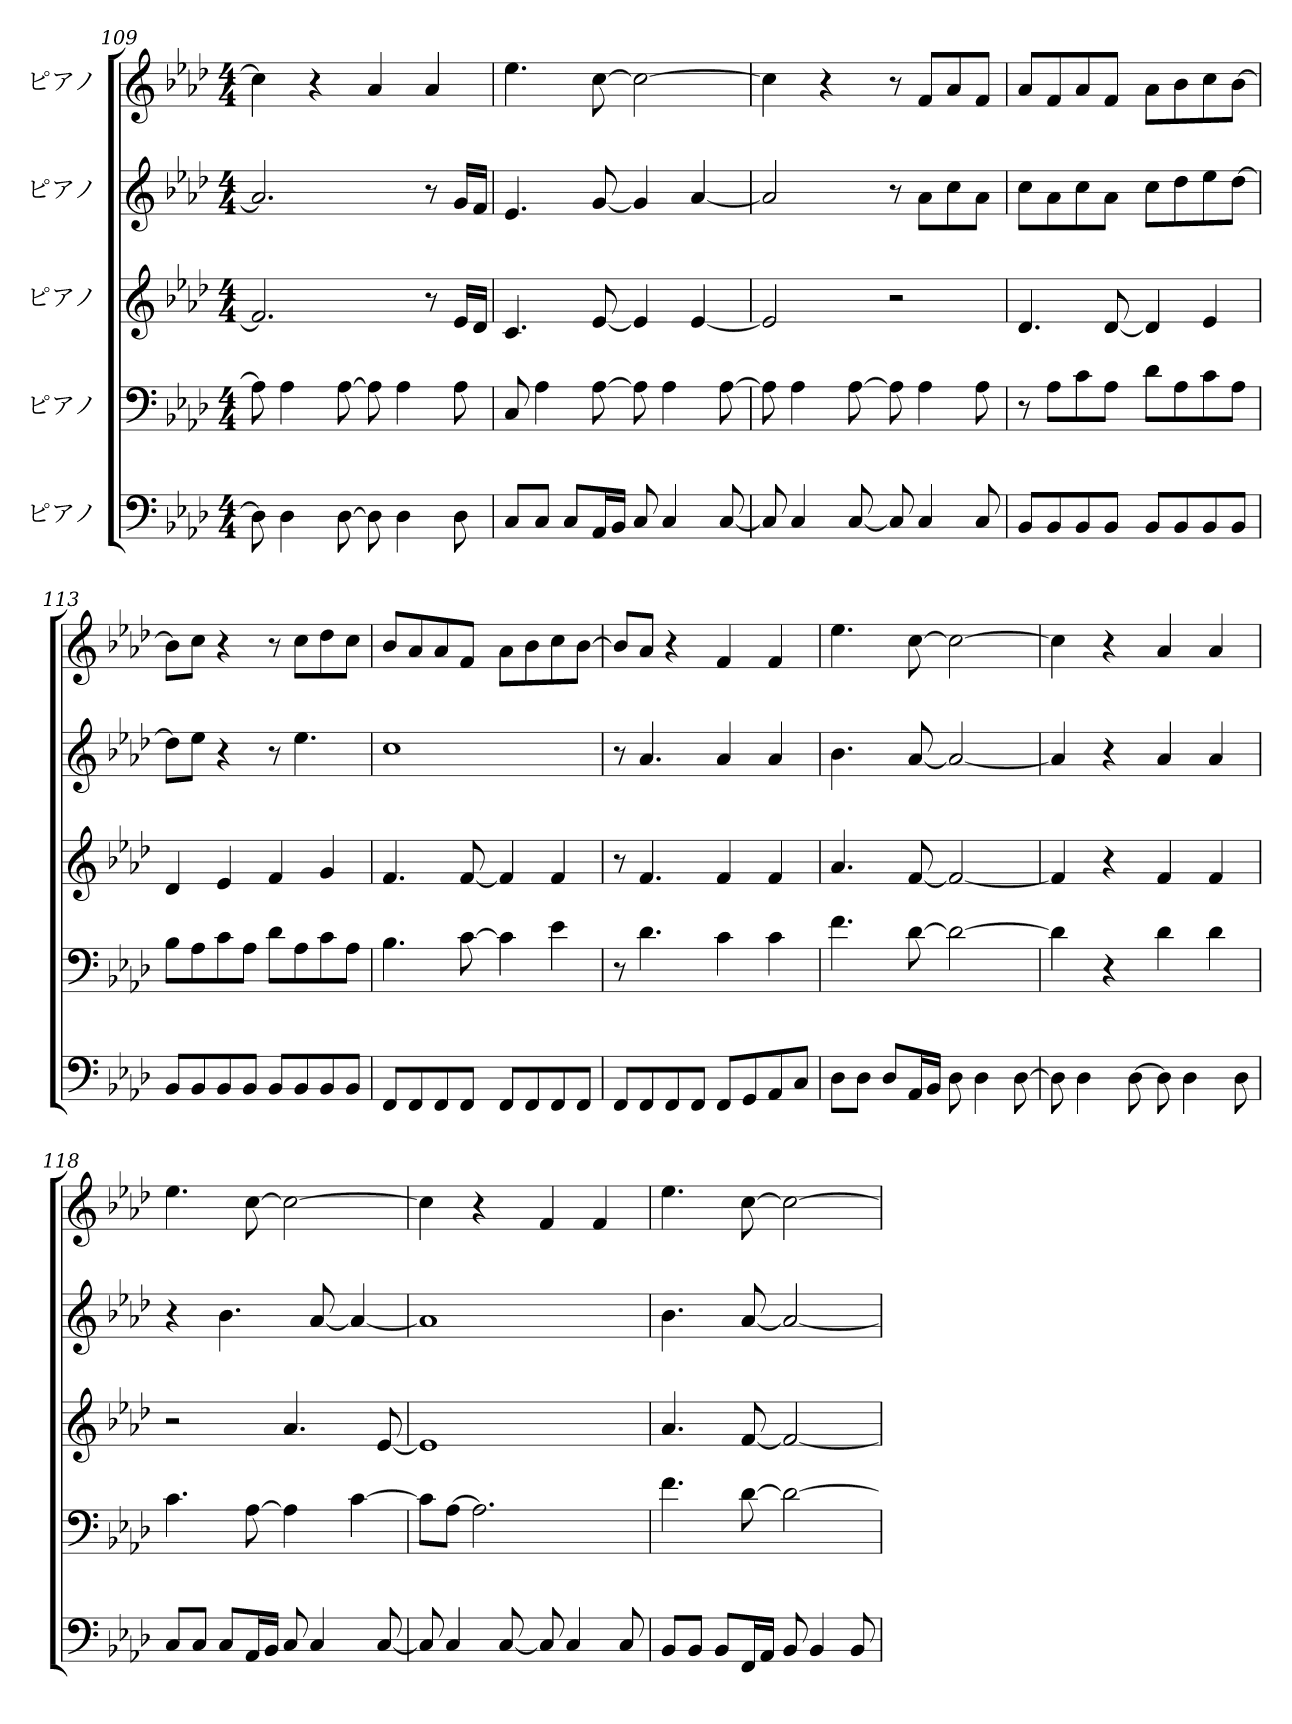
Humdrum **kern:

**kern	**kern	**kern	**kern	**kern
*part5	*part4	*part3	*part2	*part1
*staff5	*staff4	*staff3	*staff2	*staff1
*I"ピアノ	*I"ピアノ	*I"ピアノ	*I"ピアノ	*I"ピアノ
*clefF4	*clefF4	*clefG2	*clefG2	*clefG2
*k[b-e-a-d-]	*k[b-e-a-d-]	*k[b-e-a-d-]	*k[b-e-a-d-]	*k[b-e-a-d-]
*M4/4	*M4/4	*M4/4	*M4/4	*M4/4
=109	=109	=109	=109	=109
8D-]	8A-]	2.f]	2.a-]	4cc]
4D-	4A-	.	.	.
.	.	.	.	4r
[8D-	[8A-	.	.	.
8D-]	8A-]	.	.	4a-
4D-	4A-	.	.	.
.	.	8r	8r	4a-
8D-	8A-	16e-LL	16gLL	.
.	.	16d-JJ	16fJJ	.
=110	=110	=110	=110	=110
8CL	8C	4.c	4.e-	4.ee-
8CJ	4A-	.	.	.
8CL	.	.	.	.
16AA-L	[8A-	[8e-	[8g	[8cc
16BB-JJ	.	.	.	.
8C	8A-]	4e-]	4g]	2cc_
4C	4A-	.	.	.
.	.	[4e-	[4a-	.
[8C	[8A-	.	.	.
=111	=111	=111	=111	=111
8C]	8A-]	2e-]	2a-]	4cc]
4C	4A-	.	.	.
.	.	.	.	4r
[8C	[8A-	.	.	.
8C]	8A-]	2r	8r	8r
4C	4A-	.	8a-L	8fL
.	.	.	8cc	8a-
8C	8A-	.	8a-J	8fJ
=112	=112	=112	=112	=112
8BB-L	8r	4.d-	8ccL	8a-L
8BB-	8A-L	.	8a-	8f
8BB-	8c	.	8cc	8a-
8BB-J	8A-J	[8d-	8a-J	8fJ
8BB-L	8d-L	4d-]	8ccL	8a-L
8BB-	8A-	.	8dd-	8b-
8BB-	8c	4e-	8ee-	8cc
8BB-J	8A-J	.	[8dd-J	[8b-J
=113	=113	=113	=113	=113
8BB-L	8B-L	4d-	8dd-L]	8b-L]
8BB-	8A-	.	8ee-J	8ccJ
8BB-	8c	4e-	4r	4r
8BB-J	8A-J	.	.	.
8BB-L	8d-L	4f	8r	8r
8BB-	8A-	.	4.ee-	8ccL
8BB-	8c	4g	.	8dd-
8BB-J	8A-J	.	.	8ccJ
=114	=114	=114	=114	=114
8FFL	4.B-	4.f	1cc	8b-L
8FF	.	.	.	8a-
8FF	.	.	.	8a-
8FFJ	[8c	[8f	.	8fJ
8FFL	4c]	4f]	.	8a-L
8FF	.	.	.	8b-
8FF	4e-	4f	.	8cc
8FFJ	.	.	.	[8b-J
=115	=115	=115	=115	=115
8FFL	8r	8r	8r	8b-L]
8FF	4.d-	4.f	4.a-	8a-J
8FF	.	.	.	4r
8FFJ	.	.	.	.
8FFL	4c	4f	4a-	4f
8GG	.	.	.	.
8AA-	4c	4f	4a-	4f
8CJ	.	.	.	.
=116	=116	=116	=116	=116
8D-L	4.f	4.a-	4.b-	4.ee-
8D-J	.	.	.	.
8D-L	.	.	.	.
16AA-L	[8d-	[8f	[8a-	[8cc
16BB-JJ	.	.	.	.
8D-	2d-_	2f_	2a-_	2cc_
4D-	.	.	.	.
[8D-	.	.	.	.
=117	=117	=117	=117	=117
8D-]	4d-]	4f]	4a-]	4cc]
4D-	.	.	.	.
.	4r	4r	4r	4r
[8D-	.	.	.	.
8D-]	4d-	4f	4a-	4a-
4D-	.	.	.	.
.	4d-	4f	4a-	4a-
8D-	.	.	.	.
=118	=118	=118	=118	=118
8CL	4.c	2r	4r	4.ee-
8CJ	.	.	.	.
8CL	.	.	4.b-	.
16AA-L	[8A-	.	.	[8cc
16BB-JJ	.	.	.	.
8C	4A-]	4.a-	.	2cc_
4C	.	.	[8a-	.
.	[4c	.	4a-_	.
[8C	.	[8e-	.	.
=119	=119	=119	=119	=119
8C]	8cL]	1e-]	1a-]	4cc]
4C	[8A-J	.	.	.
.	2.A-]	.	.	4r
[8C	.	.	.	.
8C]	.	.	.	4f
4C	.	.	.	.
.	.	.	.	4f
8C	.	.	.	.
=120	=120	=120	=120	=120
8BB-L	4.f	4.a-	4.b-	4.ee-
8BB-J	.	.	.	.
8BB-L	.	.	.	.
16FFL	[8d-	[8f	[8a-	[8cc
16AA-JJ	.	.	.	.
8BB-	2d-_	2f_	2a-_	2cc_
4BB-	.	.	.	.
8BB-	.	.	.	.
=	=	=	=	=
*-	*-	*-	*-	*-
